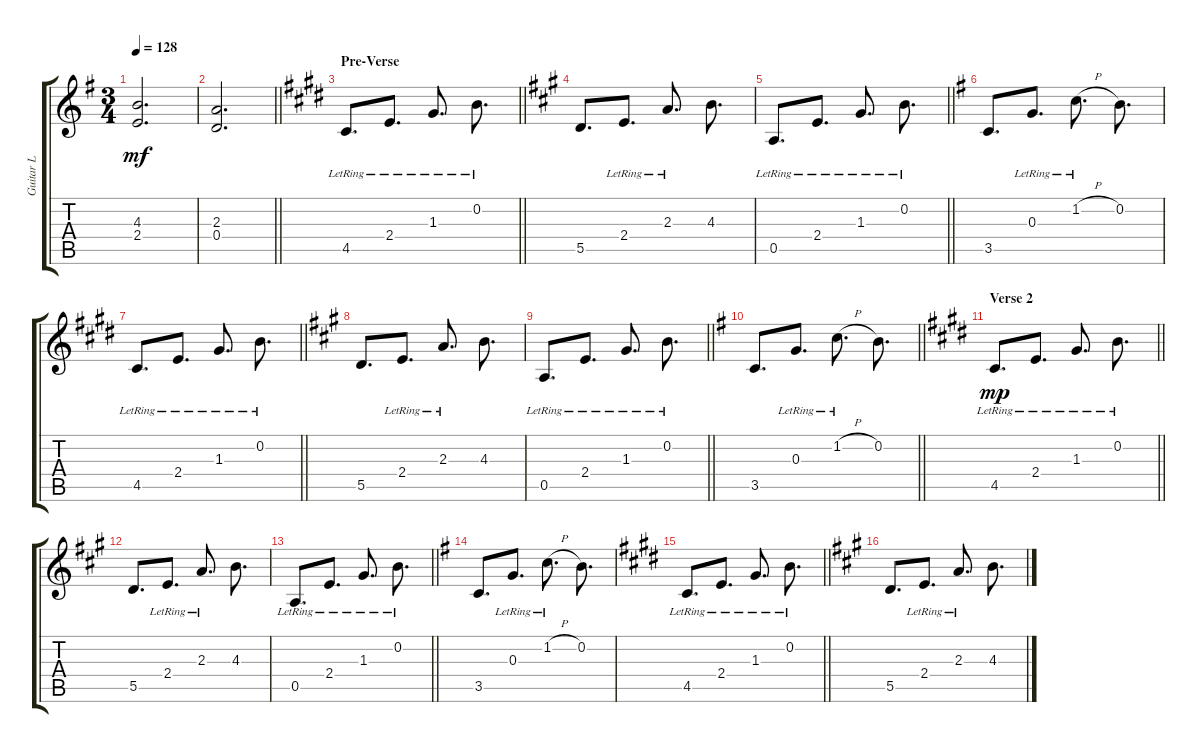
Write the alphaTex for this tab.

\track ("Guitar L" "Guitar L") {instrument distortionguitar}
\staff {score tabs}
\tuning (E4 B3 G3 D3 A2 D2) {hide}
\ts (3 4)
\tempo 128
\clef g2
\ks g
(4.3 2.4).2{d dy mf} |
\barLineRight lightlight
(2.3 0.4).2{d} |
\section ("" "Pre-Verse")
\barLineRight lightlight
\ks e
4.5{lr}.8{d} 2.4{lr}.8{d} 1.3{lr}.8{d} 0.2{lr}.8{d} |
\ks a
5.5.8{d} 2.4{lr}.8{d} 2.3{lr}.8{d} 4.3.8{d} |
\barLineRight lightlight
0.5{lr}.8{d} 2.4{lr}.8{d} 1.3{lr}.8{d} 0.2{lr}.8{d} |
\ks g
3.5.8{d} 0.3{lr}.8{d} 1.2{h lr}.8{d} 0.2.8{d} |
\barLineRight lightlight
\ks e
4.5{lr}.8{d} 2.4{lr}.8{d} 1.3{lr}.8{d} 0.2{lr}.8{d} |
\ks a
5.5.8{d} 2.4{lr}.8{d} 2.3{lr}.8{d} 4.3.8{d} |
\barLineRight lightlight
0.5{lr}.8{d} 2.4{lr}.8{d} 1.3{lr}.8{d} 0.2{lr}.8{d} |
\barLineRight lightlight
\ks g
3.5.8{d} 0.3{lr}.8{d} 1.2{h lr}.8{d} 0.2.8{d} |
\section ("" "Verse 2")
\barLineRight lightlight
\ks e
4.5{lr}.8{d dy mp} 2.4{lr}.8{d} 1.3{lr}.8{d} 0.2{lr}.8{d} |
\ks a
5.5.8{d} 2.4{lr}.8{d} 2.3{lr}.8{d} 4.3.8{d} |
\barLineRight lightlight
0.5{lr}.8{d} 2.4{lr}.8{d} 1.3{lr}.8{d} 0.2{lr}.8{d} |
\ks g
3.5.8{d} 0.3{lr}.8{d} 1.2{h lr}.8{d} 0.2.8{d} |
\barLineRight lightlight
\ks e
4.5{lr}.8{d} 2.4{lr}.8{d} 1.3{lr}.8{d} 0.2{lr}.8{d} |
\ks a
5.5.8{d} 2.4{lr}.8{d} 2.3{lr}.8{d} 4.3.8{d}
